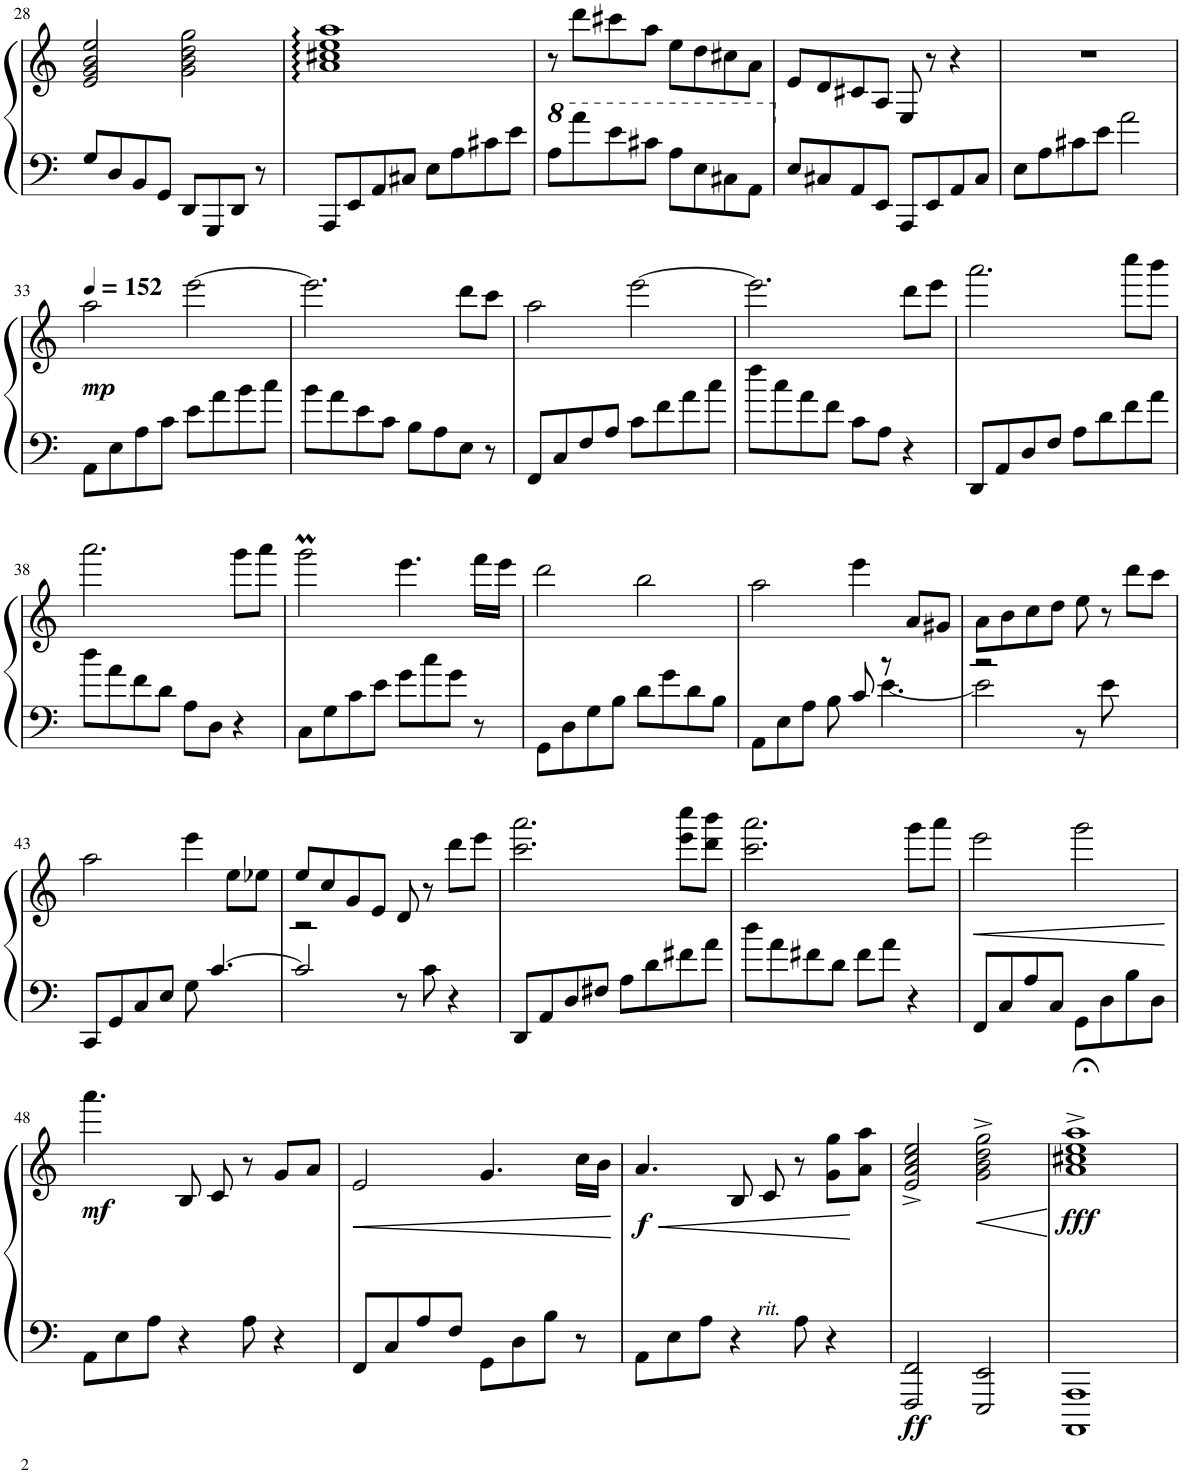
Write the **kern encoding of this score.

**kern	**kern	**dynam
*part1	*part1	*part1
*staff2	*staff1	*staff1/2
*I"Piano	*	*
*I'Pno.	*	*
!!LO:PB:g=z
*clefF4	*clefG2	*
*k[]	*k[]	*
*M4/4	*M4/4	*
=28	=28	=28
8G/L	2e/ 2g/ 2b/ 2ee/	.
8D/	.	.
8BB/	.	.
8GG/J	.	.
8DD/L	2g\ 2b\ 2dd\ 2gg\	.
8GGG/	.	.
8DD/J	.	.
8r	.	.
=29	=29	=29
8AAA/L	1a 1cc#X 1ee 1aa	.
8EE/	.	.
8AA/	.	.
8C#X/J	.	.
8E\L	.	.
8A\	.	.
8c#X\	.	.
8e\J	.	.
=30	=30	=30
*8va	*	*
8a\L	8r	.
8aa\	8ddd\L	.
8ee\	8ccc#X\	.
8cc#X\J	8aa\J	.
8a\L	8ee\L	.
8e\	8dd\	.
8c#X\	8cc#X\	.
8A\J	8a\J	.
=31	=31	=31
*X8va	*	*
8E/L	8e/L	.
8C#X/	8d/	.
8AA/	8c#X/	.
8EE/J	8A/J	.
8AAA/L	8E/	.
8EE/	8r	.
8AA/	4r	.
8C#/J	.	.
=32	=32	=32
8E\L	1r	.
8A\	.	.
8c#X\	.	.
8e\J	.	.
2a\	.	.
!!LO:LB:g=z
=33	=33	=33
*	*MM152	*
!	!	!LO:DY:b
8AA\L	2aa\	mp
8E\	.	.
8A\	.	.
8c\J	.	.
8e\L	[2eee\	.
8a\	.	.
8b\	.	.
8cc\J	.	.
=34	=34	=34
8b\L	2.eee\]	.
8a\	.	.
8e\	.	.
8c\J	.	.
8B\L	.	.
8A\	.	.
8E\J	8ddd\L	.
8r	8ccc\J	.
=35	=35	=35
8FF/L	2aa\	.
8C/	.	.
8F/	.	.
8A/J	.	.
8c\L	[2eee\	.
8f\	.	.
8a\	.	.
8cc\J	.	.
=36	=36	=36
8ff\L	2.eee\]	.
8cc\	.	.
8a\	.	.
8f\J	.	.
8c\L	.	.
8A\J	.	.
4r	8ddd\L	.
.	8eee\J	.
=37	=37	=37
8DD/L	2.aaa\	.
8AA/	.	.
8D/	.	.
8F/J	.	.
8A\L	.	.
8d\	.	.
8f\	8cccc\L	.
8a\J	8bbb\J	.
!!LO:LB:g=z
=38	=38	=38
8dd\L	2.aaa\	.
8a\	.	.
8f\	.	.
8d\J	.	.
8A\L	.	.
8D\J	.	.
4r	8ggg\L	.
.	8aaa\J	.
=39	=39	=39
8C\L	2gggM\	.
8G\	.	.
8c\	.	.
8e\J	.	.
8g\L	4.eee\	.
8cc\	.	.
8g\J	.	.
8r	16fff\LL	.
.	16eee\JJ	.
=40	=40	=40
8GG\L	2ddd\	.
8D\	.	.
8G\	.	.
8B\J	.	.
8d\L	2bb\	.
8g\	.	.
8d\	.	.
8B\J	.	.
=41	=41	=41
*^	*	*
*	*^	*	*
*	*	*^	*	*
8AA\L	4.ryy	2ryy	2ryy	2aa\	.
8E\	.	.	.	.	.
8A\J	.	.	.	.	.
8ryy	8B\	.	.	.	.
8ryy	2ryy	8c/	8ryy	4eee\	.
8ryy	.	8r	[4.e\	.	.
8ryy	.	4ryy	.	8a/L	.
8ryy	.	.	.	8g#X/J	.
=42	=42	=42	=42	=42	=42
1ryy	2r	2ryy	2e\]	8a\L	.
.	.	.	.	8b\	.
.	.	.	.	8cc\	.
.	.	.	.	8dd\J	.
.	8r	2ryy	2ryy	8ee\	.
.	8e\	.	.	8r	.
.	4ryy	.	.	8ddd\L	.
.	.	.	.	8ccc\J	.
*	*	*v	*v	*	*
!!LO:LB:g=z
=43	=43	=43	=43	=43
8CC/L	2ryy	2ryy	2aa\	.
8GG/	.	.	.	.
8C/	.	.	.	.
8E/J	.	.	.	.
2ryy	8G\	8ryy	4eee\	.
.	8ryy	[4.c/	.	.
.	4ryy	.	8ee\L	.
.	.	.	8ee-X\J	.
=44	=44	=44	=44	=44
2r	2ryy	2c/]	8ee/L	.
.	.	.	8cc/	.
.	.	.	8g/	.
.	.	.	8e/J	.
8r	2ryy	2ryy	8d/	.
8c\	.	.	8r	.
4r	.	.	8ddd\L	.
.	.	.	8eee\J	.
*v	*v	*v	*	*
=45	=45	=45
8DD/L	2.ccc\ 2.aaa\	.
8AA/	.	.
8D/	.	.
8F#X/J	.	.
8A\L	.	.
8d\	.	.
8f#X\	8eee\ 8cccc\L	.
8a\J	8ddd\ 8bbb\J	.
=46	=46	=46
8dd\L	2.ccc\ 2.aaa\	.
8a\	.	.
8f#X\	.	.
8d\J	.	.
8f#\L	.	.
8a\J	.	.
4r	8ggg\L	.
.	8aaa\J	.
=47	=47	=47
!	!	!LO:HP:b
8FF/L	2eee\	<
8C/	.	.
8A/	.	.
8C/J	.	.
8GG\L	2ggg\	.
8D\	.	.
8B\	.	.
8D\J	.	.
.	.	[
!!LO:LB:g=z
=48	=48	=48
!	!	!LO:DY:b
8AA\L	4.aaa\	mf
8E\	.	.
8A\J	.	.
4r	8B/	.
.	8c/	.
8A\	8r	.
4r	8g/L	.
.	8a/J	.
=49	=49	=49
!	!	!LO:HP:b
8FF/L	2e/	<
8C/	.	.
8A/	.	.
8F/J	.	.
8GG\L	4.g/	.
8D\	.	.
8B\J	.	.
8r	16cc\LL	.
.	16b\JJ	.
.	.	[
=50	=50	=50
!	!	!LO:HP:b
!	!	!LO:DY:n=1:b
8AA\L	4.a/	< f
8E\	.	.
8A\J	.	.
4r	8B/	.
!	!LO:TX:b:i:t=rit.	!
.	8c/	.
8A\	8r	.
4r	8g\ 8gg\L	.
.	8a\ 8aa\J	.
.	.	[
=51	=51	=51
!	!	!LO:DY:b=2
2FFF/ 2FF/	2e/^ 2a/^ 2cc/^ 2ee/^	ff
!	!	!LO:HP:b
2EEE/ 2EE/	2g\^ 2b\^ 2dd\^ 2gg\^	<
.	.	[
=52	=52	=52
!	!	!LO:DY:b
1AAAA 1AAA	1a;<^ 1cc#X;<^ 1ee;<^ 1aa;<^	fff
=	=	=
*-	*-	*-
